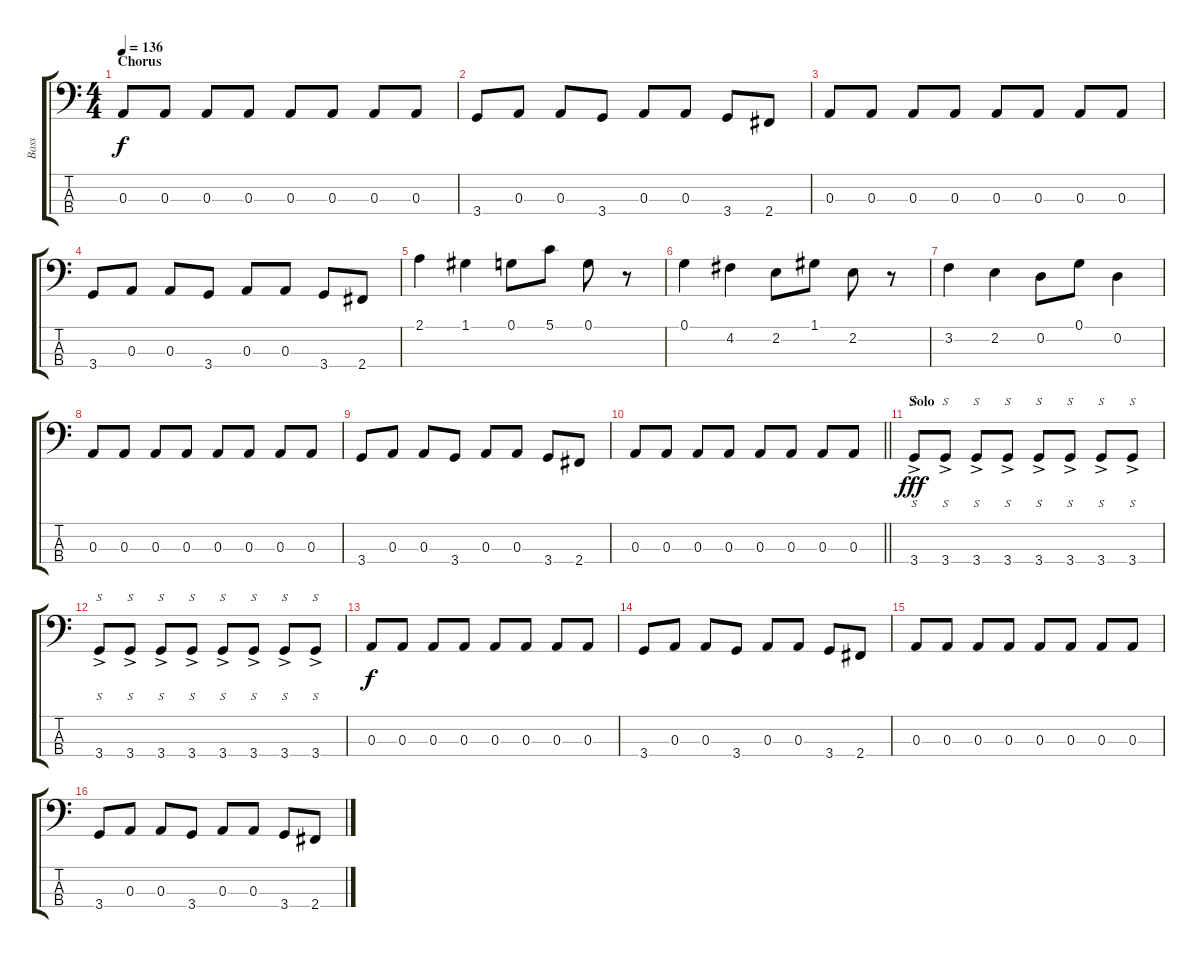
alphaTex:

\track ("Bass" "Bass") {instrument electricbassfinger}
\staff {score tabs}
\tuning (G2 D2 A1 E1) {hide}
\ts (4 4)
\section ("" "Chorus")
\tempo 136
\clef f4
\ks c
0.3.8{dy f} 0.3.8 0.3.8 0.3.8 0.3.8 0.3.8 0.3.8 0.3.8 |
3.4.8 0.3.8 0.3.8 3.4.8 0.3.8 0.3.8 3.4.8 2.4.8 |
0.3.8 0.3.8 0.3.8 0.3.8 0.3.8 0.3.8 0.3.8 0.3.8 |
3.4.8 0.3.8 0.3.8 3.4.8 0.3.8 0.3.8 3.4.8 2.4.8 |
2.1.4 1.1.4 0.1.8 5.1.8 0.1.8 r.8 |
0.1.4 4.2.4 2.2.8 1.1.8 2.2.8 r.8 |
3.2.4 2.2.4 0.2.8 0.1.8 0.2.4 |
0.3.8 0.3.8 0.3.8 0.3.8 0.3.8 0.3.8 0.3.8 0.3.8 |
3.4.8 0.3.8 0.3.8 3.4.8 0.3.8 0.3.8 3.4.8 2.4.8 |
\barLineRight lightlight
0.3.8 0.3.8 0.3.8 0.3.8 0.3.8 0.3.8 0.3.8 0.3.8 |
\section ("" "Solo")
3.4{ac}.8{s dy fff} 3.4{ac}.8{s} 3.4{ac}.8{s} 3.4{ac}.8{s} 3.4{ac}.8{s} 3.4{ac}.8{s} 3.4{ac}.8{s} 3.4{ac}.8{s} |
3.4{ac}.8{s} 3.4{ac}.8{s} 3.4{ac}.8{s} 3.4{ac}.8{s} 3.4{ac}.8{s} 3.4{ac}.8{s} 3.4{ac}.8{s} 3.4{ac}.8{s} |
0.3.8{dy f} 0.3.8 0.3.8 0.3.8 0.3.8 0.3.8 0.3.8 0.3.8 |
3.4.8 0.3.8 0.3.8 3.4.8 0.3.8 0.3.8 3.4.8 2.4.8 |
0.3.8 0.3.8 0.3.8 0.3.8 0.3.8 0.3.8 0.3.8 0.3.8 |
3.4.8 0.3.8 0.3.8 3.4.8 0.3.8 0.3.8 3.4.8 2.4.8
